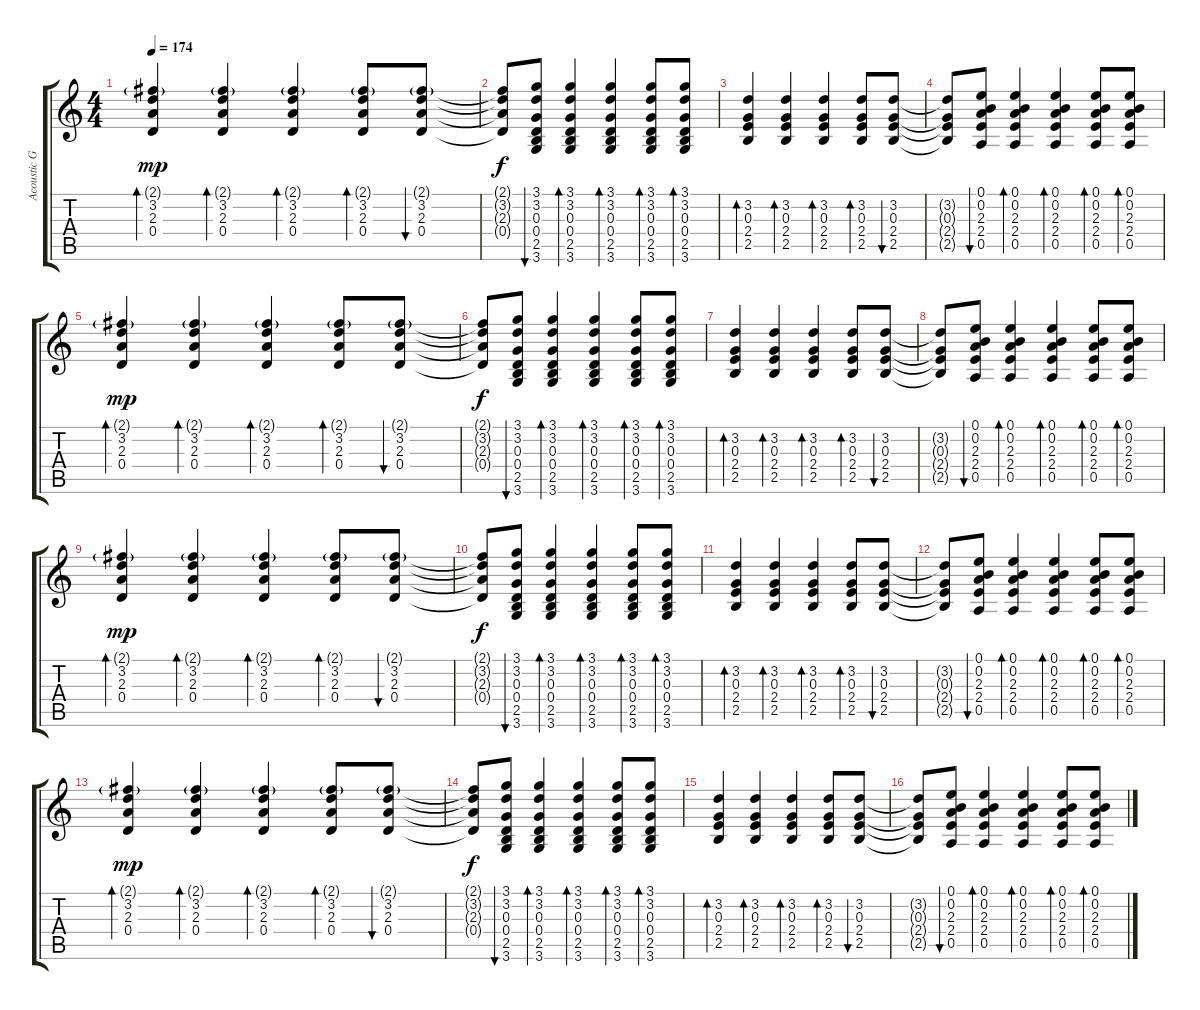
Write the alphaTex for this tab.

\track ("Acoustic Guitar" "Acoustic G") {instrument acousticguitarsteel}
\staff {score tabs}
\tuning (E4 B3 G3 D3 A2 E2) {hide}
\ts (4 4)
\tempo 174
\clef g2
\ks c
(2.1{g} 3.2 2.3 0.4).4{bd 60 dy mp} (2.1{g} 3.2 2.3 0.4).4{bd 60} (2.1{g} 3.2 2.3 0.4).4{bd 60} (2.1{g} 3.2 2.3 0.4).8{bd 60} (2.1{g} 3.2 2.3 0.4).8{bu 60} |
(2.1{t} 3.2{t} 2.3{t} 0.4{t}).8{dy f} (3.1 3.2 0.3 0.4 2.5 3.6).8{bu 60} (3.1 3.2 0.3 0.4 2.5 3.6).4{bd 60} (3.1 3.2 0.3 0.4 2.5 3.6).4{bd 60} (3.1 3.2 0.3 0.4 2.5 3.6).8{bd 60} (3.1 3.2 0.3 0.4 2.5 3.6).8{bd 60} |
(3.2 0.3 2.4 2.5).4{bd 60} (3.2 0.3 2.4 2.5).4{bd 60} (3.2 0.3 2.4 2.5).4{bd 60} (3.2 0.3 2.4 2.5).8{bd 60} (3.2 0.3 2.4 2.5).8{bu 60} |
(3.2{t} 0.3{t} 2.4{t} 2.5{t}).8 (0.1 0.2 2.3 2.4 0.5).8{bu 60} (0.1 0.2 2.3 2.4 0.5).4{bd 60} (0.1 0.2 2.3 2.4 0.5).4{bd 60} (0.1 0.2 2.3 2.4 0.5).8{bd 60} (0.1 0.2 2.3 2.4 0.5).8{bd 60} |
(2.1{g} 3.2 2.3 0.4).4{bd 60 dy mp} (2.1{g} 3.2 2.3 0.4).4{bd 60} (2.1{g} 3.2 2.3 0.4).4{bd 60} (2.1{g} 3.2 2.3 0.4).8{bd 60} (2.1{g} 3.2 2.3 0.4).8{bu 60} |
(2.1{t} 3.2{t} 2.3{t} 0.4{t}).8{dy f} (3.1 3.2 0.3 0.4 2.5 3.6).8{bu 60} (3.1 3.2 0.3 0.4 2.5 3.6).4{bd 60} (3.1 3.2 0.3 0.4 2.5 3.6).4{bd 60} (3.1 3.2 0.3 0.4 2.5 3.6).8{bd 60} (3.1 3.2 0.3 0.4 2.5 3.6).8{bd 60} |
(3.2 0.3 2.4 2.5).4{bd 60} (3.2 0.3 2.4 2.5).4{bd 60} (3.2 0.3 2.4 2.5).4{bd 60} (3.2 0.3 2.4 2.5).8{bd 60} (3.2 0.3 2.4 2.5).8{bu 60} |
(3.2{t} 0.3{t} 2.4{t} 2.5{t}).8 (0.1 0.2 2.3 2.4 0.5).8{bu 60} (0.1 0.2 2.3 2.4 0.5).4{bd 60} (0.1 0.2 2.3 2.4 0.5).4{bd 60} (0.1 0.2 2.3 2.4 0.5).8{bd 60} (0.1 0.2 2.3 2.4 0.5).8{bd 60} |
(2.1{g} 3.2 2.3 0.4).4{bd 60 dy mp} (2.1{g} 3.2 2.3 0.4).4{bd 60} (2.1{g} 3.2 2.3 0.4).4{bd 60} (2.1{g} 3.2 2.3 0.4).8{bd 60} (2.1{g} 3.2 2.3 0.4).8{bu 60} |
(2.1{t} 3.2{t} 2.3{t} 0.4{t}).8{dy f} (3.1 3.2 0.3 0.4 2.5 3.6).8{bu 60} (3.1 3.2 0.3 0.4 2.5 3.6).4{bd 60} (3.1 3.2 0.3 0.4 2.5 3.6).4{bd 60} (3.1 3.2 0.3 0.4 2.5 3.6).8{bd 60} (3.1 3.2 0.3 0.4 2.5 3.6).8{bd 60} |
(3.2 0.3 2.4 2.5).4{bd 60} (3.2 0.3 2.4 2.5).4{bd 60} (3.2 0.3 2.4 2.5).4{bd 60} (3.2 0.3 2.4 2.5).8{bd 60} (3.2 0.3 2.4 2.5).8{bu 60} |
(3.2{t} 0.3{t} 2.4{t} 2.5{t}).8 (0.1 0.2 2.3 2.4 0.5).8{bu 60} (0.1 0.2 2.3 2.4 0.5).4{bd 60} (0.1 0.2 2.3 2.4 0.5).4{bd 60} (0.1 0.2 2.3 2.4 0.5).8{bd 60} (0.1 0.2 2.3 2.4 0.5).8{bd 60} |
(2.1{g} 3.2 2.3 0.4).4{bd 60 dy mp} (2.1{g} 3.2 2.3 0.4).4{bd 60} (2.1{g} 3.2 2.3 0.4).4{bd 60} (2.1{g} 3.2 2.3 0.4).8{bd 60} (2.1{g} 3.2 2.3 0.4).8{bu 60} |
(2.1{t} 3.2{t} 2.3{t} 0.4{t}).8{dy f} (3.1 3.2 0.3 0.4 2.5 3.6).8{bu 60} (3.1 3.2 0.3 0.4 2.5 3.6).4{bd 60} (3.1 3.2 0.3 0.4 2.5 3.6).4{bd 60} (3.1 3.2 0.3 0.4 2.5 3.6).8{bd 60} (3.1 3.2 0.3 0.4 2.5 3.6).8{bd 60} |
(3.2 0.3 2.4 2.5).4{bd 60} (3.2 0.3 2.4 2.5).4{bd 60} (3.2 0.3 2.4 2.5).4{bd 60} (3.2 0.3 2.4 2.5).8{bd 60} (3.2 0.3 2.4 2.5).8{bu 60} |
(3.2{t} 0.3{t} 2.4{t} 2.5{t}).8 (0.1 0.2 2.3 2.4 0.5).8{bu 60} (0.1 0.2 2.3 2.4 0.5).4{bd 60} (0.1 0.2 2.3 2.4 0.5).4{bd 60} (0.1 0.2 2.3 2.4 0.5).8{bd 60} (0.1 0.2 2.3 2.4 0.5).8{bd 60}
